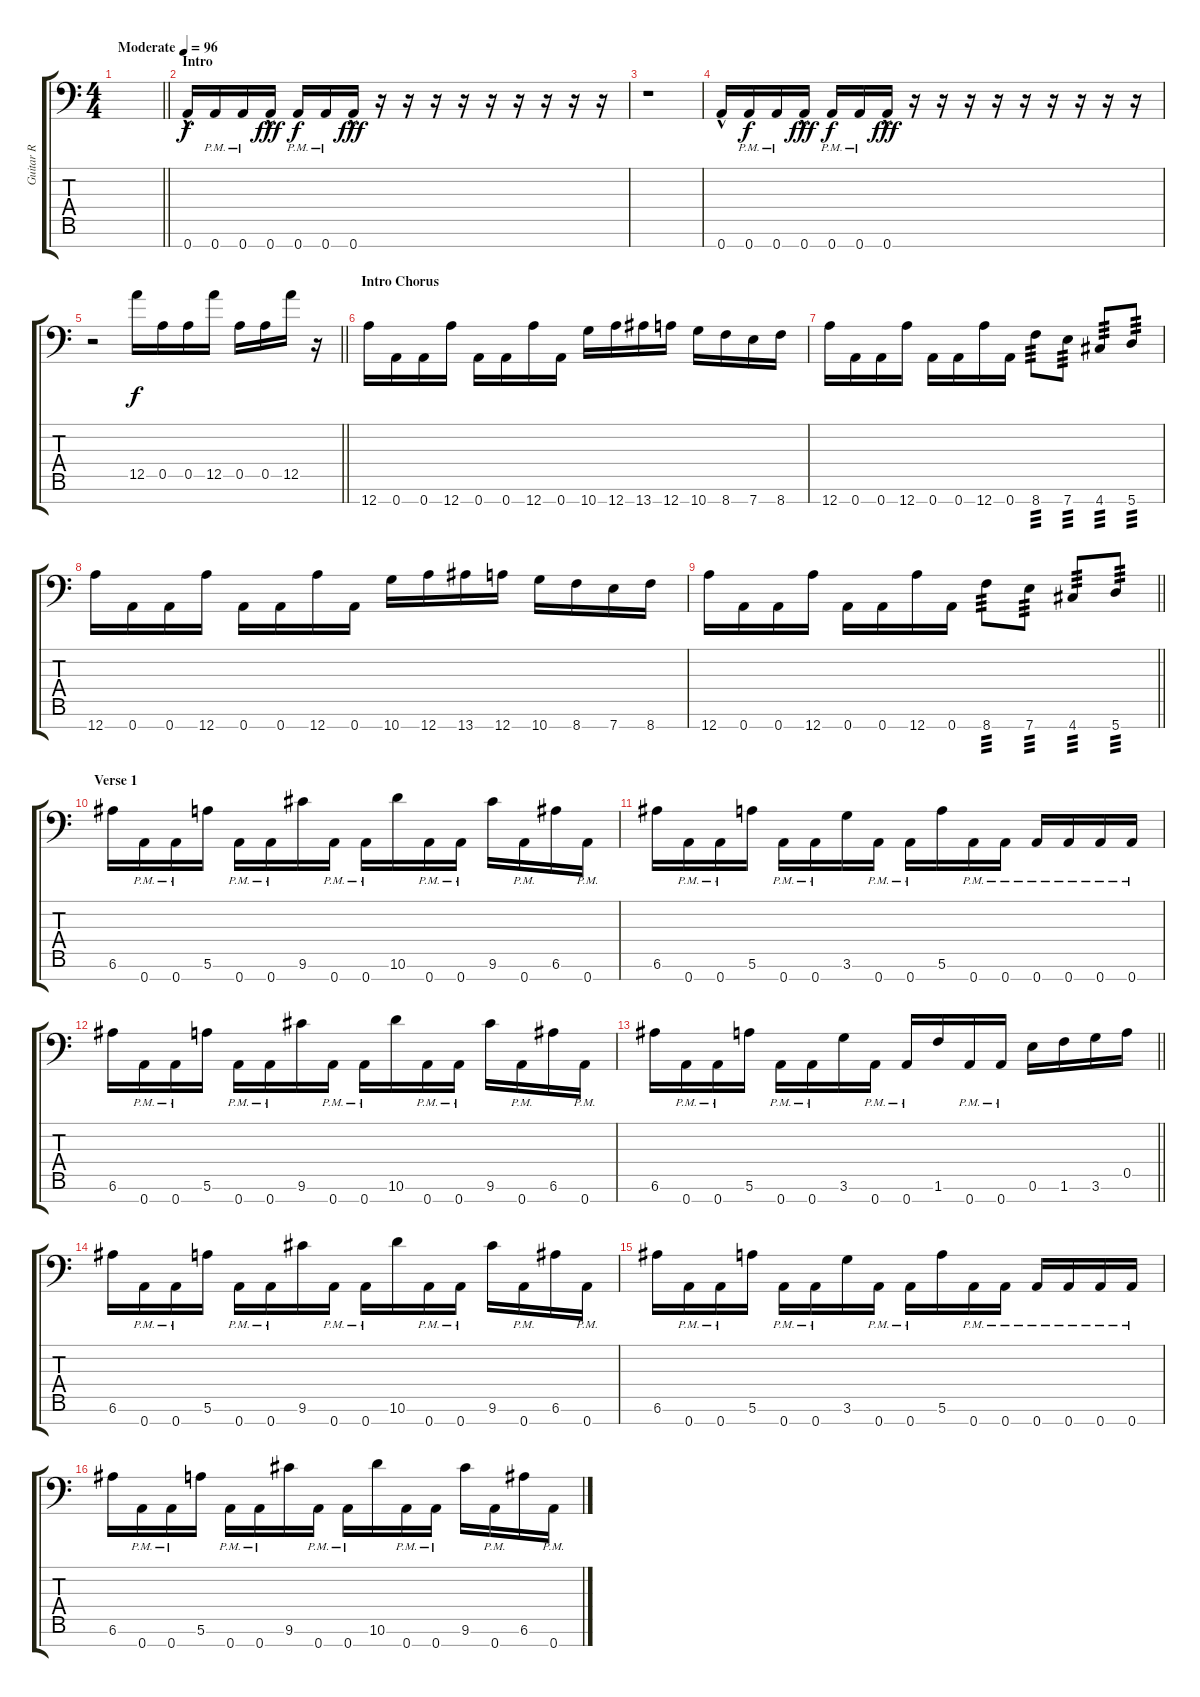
\track ("Guitar R" "Guitar R") {instrument overdrivenguitar}
\staff {score tabs}
\tuning (E4 B3 G3 D3 A2 E2 A1) {hide}
\ts (4 4)
\tempo (96 "Moderate")
\clef f4
\barLineRight lightlight
\ks c
|
\section ("" "Intro")
0.7{hac}.16 0.7{pm}.16{dy f} 0.7{pm}.16 0.7{hac}.16{dy fff} 0.7{pm}.16{dy f} 0.7{pm}.16 0.7{hac}.16{dy fff} r.16 r.16 r.16 r.16 r.16 r.16 r.16 r.16 r.16 |
r.1 |
0.7{hac}.16 0.7{pm}.16{dy f} 0.7{pm}.16 0.7{hac}.16{dy fff} 0.7{pm}.16{dy f} 0.7{pm}.16 0.7{hac}.16{dy fff} r.16 r.16 r.16 r.16 r.16 r.16 r.16 r.16 r.16 |
\barLineRight lightlight
r.2 12.5.16{dy f} 0.5.16 0.5.16 12.5.16 0.5.16 0.5.16 12.5.16 r.16 |
\section ("" "Intro Chorus")
12.7.16 0.7.16 0.7.16 12.7.16 0.7.16 0.7.16 12.7.16 0.7.16 10.7.16 12.7.16 13.7.16 12.7.16 10.7.16 8.7.16 7.7.16 8.7.16 |
12.7.16 0.7.16 0.7.16 12.7.16 0.7.16 0.7.16 12.7.16 0.7.16 8.7.8{tp 3} 7.7.8{tp 3} 4.7.8{tp 3} 5.7.8{tp 3} |
12.7.16 0.7.16 0.7.16 12.7.16 0.7.16 0.7.16 12.7.16 0.7.16 10.7.16 12.7.16 13.7.16 12.7.16 10.7.16 8.7.16 7.7.16 8.7.16 |
\barLineRight lightlight
12.7.16 0.7.16 0.7.16 12.7.16 0.7.16 0.7.16 12.7.16 0.7.16 8.7.8{tp 3} 7.7.8{tp 3} 4.7.8{tp 3} 5.7.8{tp 3} |
\section ("" "Verse 1")
6.6.16 0.7{pm}.16 0.7{pm}.16 5.6.16 0.7{pm}.16 0.7{pm}.16 9.6.16 0.7{pm}.16 0.7{pm}.16 10.6.16 0.7{pm}.16 0.7{pm}.16 9.6.16 0.7{pm}.16 6.6.16 0.7{pm}.16 |
6.6.16 0.7{pm}.16 0.7{pm}.16 5.6.16 0.7{pm}.16 0.7{pm}.16 3.6.16 0.7{pm}.16 0.7{pm}.16 5.6.16 0.7{pm}.16 0.7{pm}.16 0.7{pm}.16 0.7{pm}.16 0.7{pm}.16 0.7{pm}.16 |
6.6.16 0.7{pm}.16 0.7{pm}.16 5.6.16 0.7{pm}.16 0.7{pm}.16 9.6.16 0.7{pm}.16 0.7{pm}.16 10.6.16 0.7{pm}.16 0.7{pm}.16 9.6.16 0.7{pm}.16 6.6.16 0.7{pm}.16 |
\barLineRight lightlight
6.6.16 0.7{pm}.16 0.7{pm}.16 5.6.16 0.7{pm}.16 0.7{pm}.16 3.6.16 0.7{pm}.16 0.7{pm}.16 1.6.16 0.7{pm}.16 0.7{pm}.16 0.6.16 1.6.16 3.6.16 0.5.16 |
6.6.16 0.7{pm}.16 0.7{pm}.16 5.6.16 0.7{pm}.16 0.7{pm}.16 9.6.16 0.7{pm}.16 0.7{pm}.16 10.6.16 0.7{pm}.16 0.7{pm}.16 9.6.16 0.7{pm}.16 6.6.16 0.7{pm}.16 |
6.6.16 0.7{pm}.16 0.7{pm}.16 5.6.16 0.7{pm}.16 0.7{pm}.16 3.6.16 0.7{pm}.16 0.7{pm}.16 5.6.16 0.7{pm}.16 0.7{pm}.16 0.7{pm}.16 0.7{pm}.16 0.7{pm}.16 0.7{pm}.16 |
6.6.16 0.7{pm}.16 0.7{pm}.16 5.6.16 0.7{pm}.16 0.7{pm}.16 9.6.16 0.7{pm}.16 0.7{pm}.16 10.6.16 0.7{pm}.16 0.7{pm}.16 9.6.16 0.7{pm}.16 6.6.16 0.7{pm}.16
